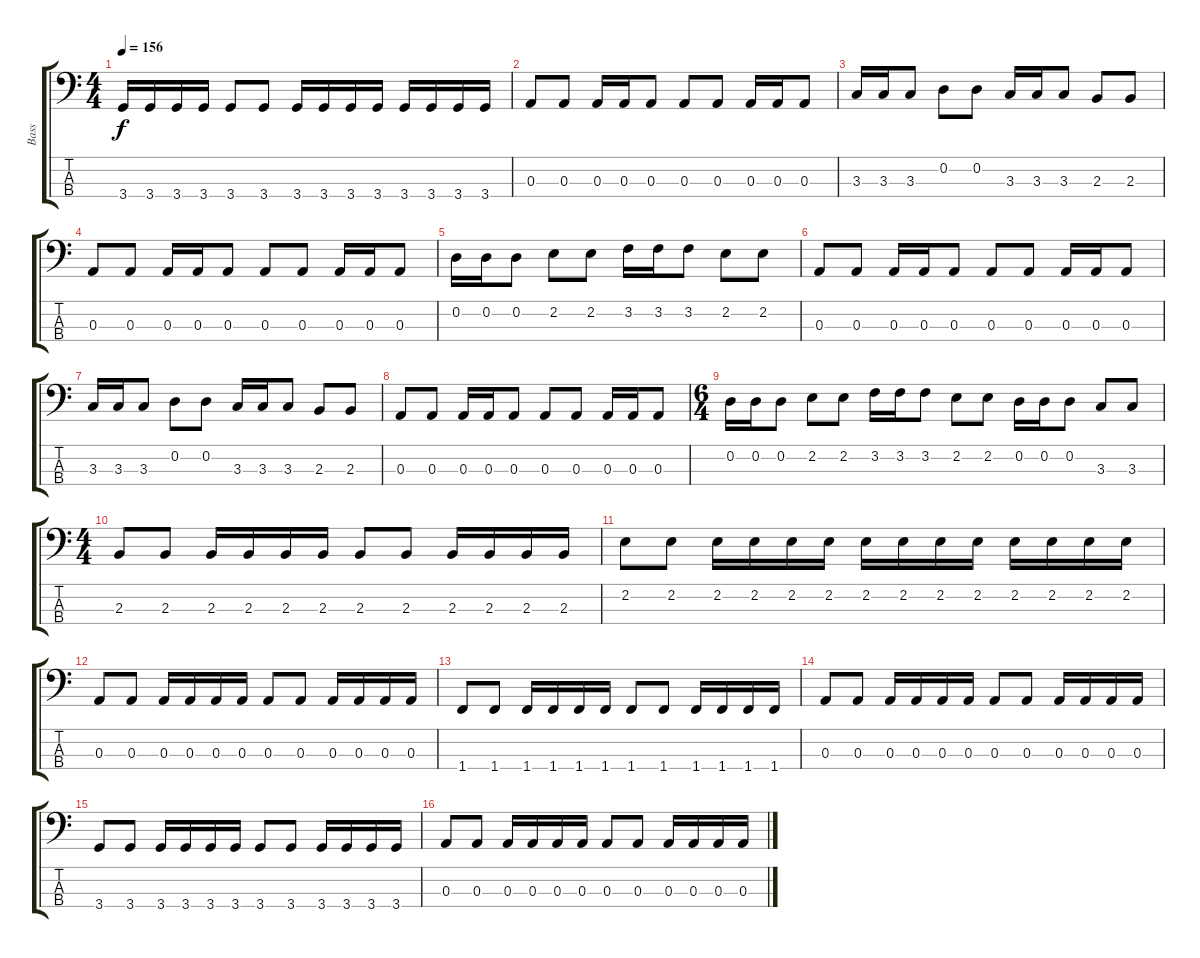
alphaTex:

\track ("Bass" "Bass") {instrument electricbassfinger}
\staff {score tabs}
\tuning (G2 D2 A1 E1) {hide}
\ts (4 4)
\tempo 156
\clef f4
\ks c
3.4.16{dy f} 3.4.16 3.4.16 3.4.16 3.4.8 3.4.8 3.4.16 3.4.16 3.4.16 3.4.16 3.4.16 3.4.16 3.4.16 3.4.16 |
\section ("" "")
0.3.8 0.3.8 0.3.16 0.3.16 0.3.8 0.3.8 0.3.8 0.3.16 0.3.16 0.3.8 |
3.3.16 3.3.16 3.3.8 0.2.8 0.2.8 3.3.16 3.3.16 3.3.8 2.3.8 2.3.8 |
0.3.8 0.3.8 0.3.16 0.3.16 0.3.8 0.3.8 0.3.8 0.3.16 0.3.16 0.3.8 |
0.2.16 0.2.16 0.2.8 2.2.8 2.2.8 3.2.16 3.2.16 3.2.8 2.2.8 2.2.8 |
0.3.8 0.3.8 0.3.16 0.3.16 0.3.8 0.3.8 0.3.8 0.3.16 0.3.16 0.3.8 |
3.3.16 3.3.16 3.3.8 0.2.8 0.2.8 3.3.16 3.3.16 3.3.8 2.3.8 2.3.8 |
0.3.8 0.3.8 0.3.16 0.3.16 0.3.8 0.3.8 0.3.8 0.3.16 0.3.16 0.3.8 |
\ts (6 4)
0.2.16 0.2.16 0.2.8 2.2.8 2.2.8 3.2.16 3.2.16 3.2.8 2.2.8 2.2.8 0.2.16 0.2.16 0.2.8 3.3.8 3.3.8 |
\ts (4 4)
2.3.8 2.3.8 2.3.16 2.3.16 2.3.16 2.3.16 2.3.8 2.3.8 2.3.16 2.3.16 2.3.16 2.3.16 |
2.2.8 2.2.8 2.2.16 2.2.16 2.2.16 2.2.16 2.2.16 2.2.16 2.2.16 2.2.16 2.2.16 2.2.16 2.2.16 2.2.16 |
\section ("" "")
0.3.8 0.3.8 0.3.16 0.3.16 0.3.16 0.3.16 0.3.8 0.3.8 0.3.16 0.3.16 0.3.16 0.3.16 |
1.4.8 1.4.8 1.4.16 1.4.16 1.4.16 1.4.16 1.4.8 1.4.8 1.4.16 1.4.16 1.4.16 1.4.16 |
0.3.8 0.3.8 0.3.16 0.3.16 0.3.16 0.3.16 0.3.8 0.3.8 0.3.16 0.3.16 0.3.16 0.3.16 |
3.4.8 3.4.8 3.4.16 3.4.16 3.4.16 3.4.16 3.4.8 3.4.8 3.4.16 3.4.16 3.4.16 3.4.16 |
0.3.8 0.3.8 0.3.16 0.3.16 0.3.16 0.3.16 0.3.8 0.3.8 0.3.16 0.3.16 0.3.16 0.3.16
